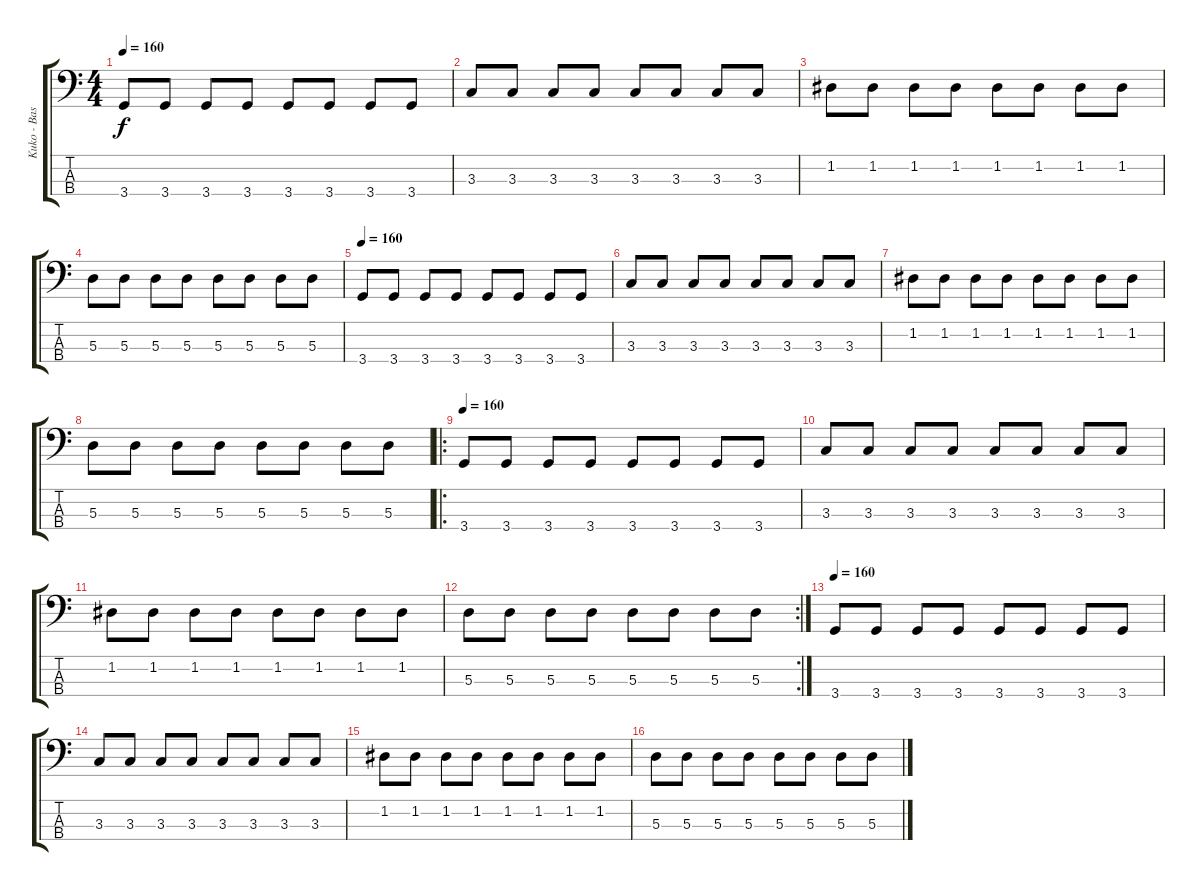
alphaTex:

\track ("Kuko - Bass" "Kuko - Bas") {instrument electricbassfinger}
\staff {score tabs}
\tuning (G2 D2 A1 E1) {hide}
\ts (4 4)
\tempo 160
\clef f4
\ks c
3.4.8{dy f} 3.4.8 3.4.8 3.4.8 3.4.8 3.4.8 3.4.8 3.4.8 |
3.3.8 3.3.8 3.3.8 3.3.8 3.3.8 3.3.8 3.3.8 3.3.8 |
1.2.8 1.2.8 1.2.8 1.2.8 1.2.8 1.2.8 1.2.8 1.2.8 |
5.3.8 5.3.8 5.3.8 5.3.8 5.3.8 5.3.8 5.3.8 5.3.8 |
\tempo 160
3.4.8 3.4.8 3.4.8 3.4.8 3.4.8 3.4.8 3.4.8 3.4.8 |
3.3.8 3.3.8 3.3.8 3.3.8 3.3.8 3.3.8 3.3.8 3.3.8 |
1.2.8 1.2.8 1.2.8 1.2.8 1.2.8 1.2.8 1.2.8 1.2.8 |
5.3.8 5.3.8 5.3.8 5.3.8 5.3.8 5.3.8 5.3.8 5.3.8 |
\ro
\tempo 160
3.4.8 3.4.8 3.4.8 3.4.8 3.4.8 3.4.8 3.4.8 3.4.8 |
3.3.8 3.3.8 3.3.8 3.3.8 3.3.8 3.3.8 3.3.8 3.3.8 |
1.2.8 1.2.8 1.2.8 1.2.8 1.2.8 1.2.8 1.2.8 1.2.8 |
\rc 2
5.3.8 5.3.8 5.3.8 5.3.8 5.3.8 5.3.8 5.3.8 5.3.8 |
\tempo 160
3.4.8{volume 12} 3.4.8 3.4.8 3.4.8 3.4.8 3.4.8 3.4.8 3.4.8 |
3.3.8 3.3.8 3.3.8 3.3.8 3.3.8 3.3.8 3.3.8 3.3.8 |
1.2.8 1.2.8 1.2.8 1.2.8 1.2.8 1.2.8 1.2.8 1.2.8 |
5.3.8 5.3.8 5.3.8 5.3.8 5.3.8 5.3.8 5.3.8 5.3.8
